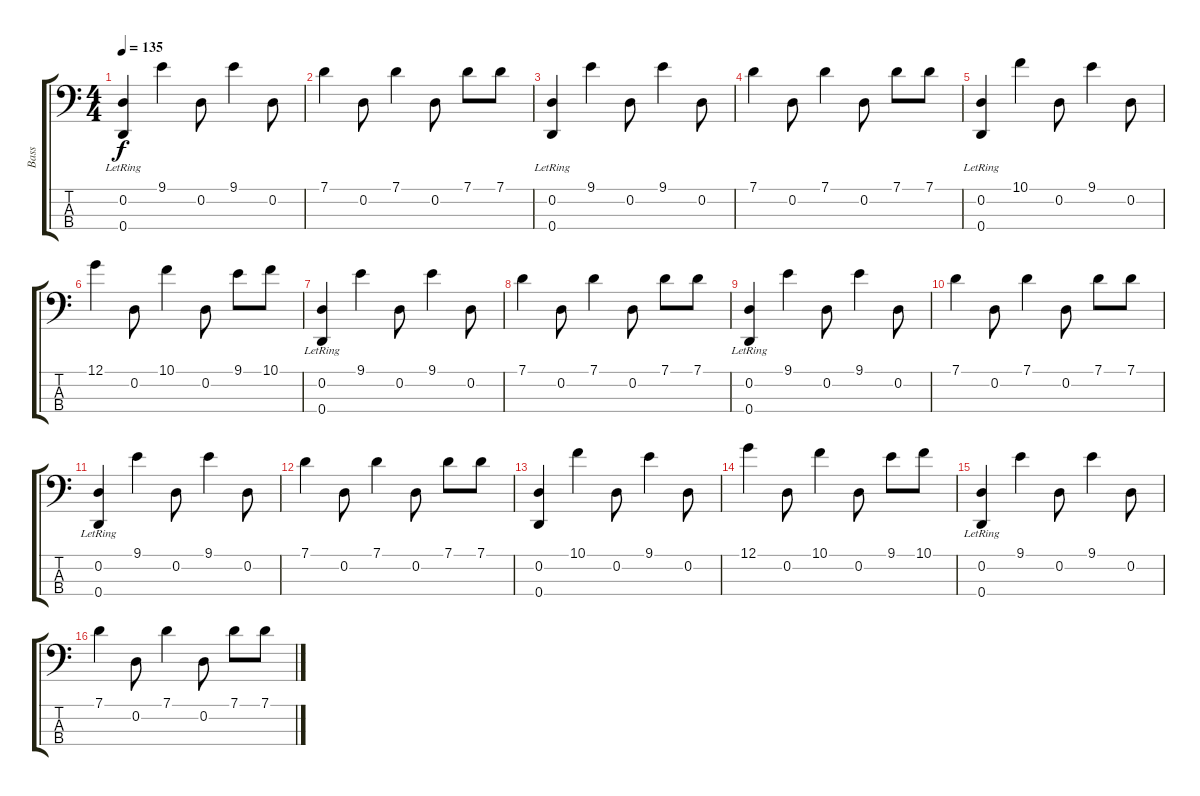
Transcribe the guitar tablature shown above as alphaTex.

\track ("Bass" "Bass") {instrument electricbassfinger}
\staff {score tabs}
\tuning (G2 D2 A1 D1) {hide}
\ts (4 4)
\tempo 135
\clef f4
\ks c
(0.2 0.4{lr}).4{dy f instrument electricbassfinger} 9.1.4 0.2.8 9.1.4 0.2.8 |
7.1.4 0.2.8 7.1.4 0.2.8 7.1.8 7.1.8 |
(0.2 0.4{lr}).4 9.1.4 0.2.8 9.1.4 0.2.8 |
7.1.4 0.2.8 7.1.4 0.2.8 7.1.8 7.1.8 |
(0.2 0.4{lr}).4 10.1.4 0.2.8 9.1.4 0.2.8 |
12.1.4 0.2.8 10.1.4 0.2.8 9.1.8 10.1.8 |
(0.2 0.4{lr}).4 9.1.4 0.2.8 9.1.4 0.2.8 |
7.1.4 0.2.8 7.1.4 0.2.8 7.1.8 7.1.8 |
(0.2 0.4{lr}).4 9.1.4 0.2.8 9.1.4 0.2.8 |
7.1.4 0.2.8 7.1.4 0.2.8 7.1.8 7.1.8 |
(0.2 0.4{lr}).4 9.1.4 0.2.8 9.1.4 0.2.8 |
7.1.4 0.2.8 7.1.4 0.2.8 7.1.8 7.1.8 |
(0.2 0.4).4 10.1.4 0.2.8 9.1.4 0.2.8 |
12.1.4 0.2.8 10.1.4 0.2.8 9.1.8 10.1.8 |
(0.2 0.4{lr}).4 9.1.4 0.2.8 9.1.4 0.2.8 |
7.1.4 0.2.8 7.1.4 0.2.8 7.1.8 7.1.8
